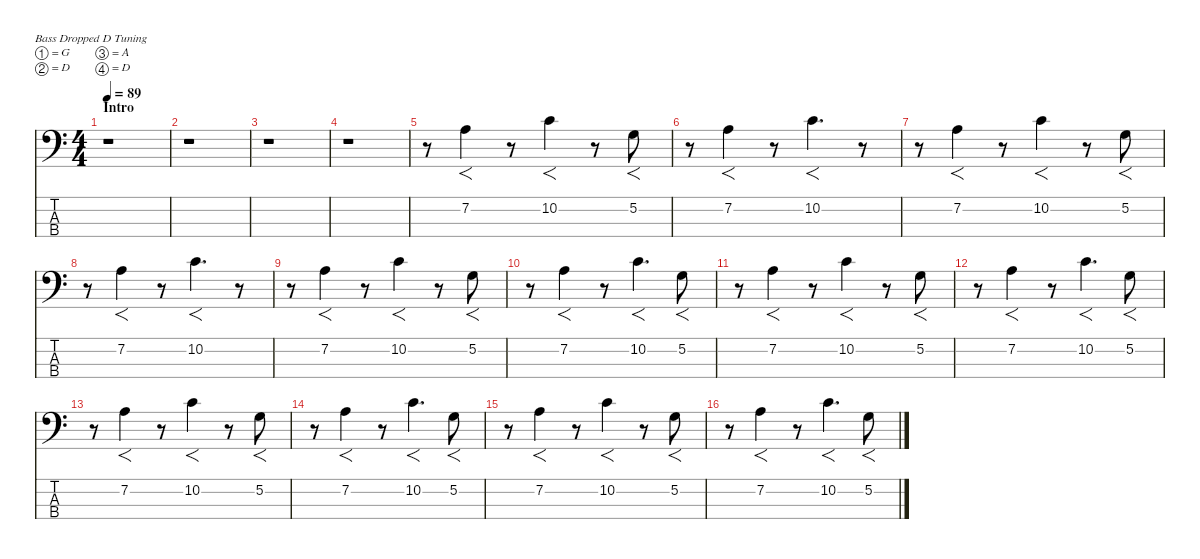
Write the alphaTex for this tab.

\defaultSystemsLayout 4
\hideDynamics
\bracketExtendMode nobrackets
\singleTrackTrackNamePolicy hidden
\multiTrackTrackNamePolicy hidden
\otherSystemsTrackNameOrientation horizontal
\track ("Bass" "el.bs.") {instrument electricbasspick}
\staff {score tabs}
\tuning (G2 D2 A1 D1)
\ts (4 4)
\beaming (8 2 2 2 2)
\section ("" "Intro")
\tempo 89
\clef f4
\ks c
r.1{dy mf instrument electricbasspick beam Down} |
r.1{beam Down} |
r.1{beam Down} |
r.1{beam Down} |
r.8{instrument overdrivenguitar beam Down} 7.2.4{f beam Down} r.8{beam Down} 10.2.4{f beam Down} r.8{beam Down} 5.2.8{f beam Down} |
r.8{beam Down} 7.2.4{f beam Down} r.8{beam Down} 10.2.4{f d beam Down} r.8{beam Down} |
r.8{beam Down} 7.2.4{f beam Down} r.8{beam Down} 10.2.4{f beam Down} r.8{beam Down} 5.2.8{f beam Down} |
r.8{beam Down} 7.2.4{f beam Down} r.8{beam Down} 10.2.4{f d beam Down} r.8{beam Down} |
r.8{beam Down} 7.2.4{f beam Down} r.8{beam Down} 10.2.4{f beam Down} r.8{beam Down} 5.2.8{f beam Down} |
r.8{beam Down} 7.2.4{f beam Down} r.8{beam Down} 10.2.4{f d beam Down} 5.2.8{f beam Down} |
r.8{beam Down} 7.2.4{f beam Down} r.8{beam Down} 10.2.4{f beam Down} r.8{beam Down} 5.2.8{f beam Down} |
r.8{beam Down} 7.2.4{f beam Down} r.8{beam Down} 10.2.4{f d beam Down} 5.2.8{f beam Down} |
r.8{beam Down} 7.2.4{f beam Down} r.8{beam Down} 10.2.4{f beam Down} r.8{beam Down} 5.2.8{f beam Down} |
r.8{beam Down} 7.2.4{f beam Down} r.8{beam Down} 10.2.4{f d beam Down} 5.2.8{f beam Down} |
r.8{beam Down} 7.2.4{f beam Down} r.8{beam Down} 10.2.4{f beam Down} r.8{beam Down} 5.2.8{f beam Down} |
r.8{beam Down} 7.2.4{f beam Down} r.8{beam Down} 10.2.4{f d beam Down} 5.2.8{f beam Down}
